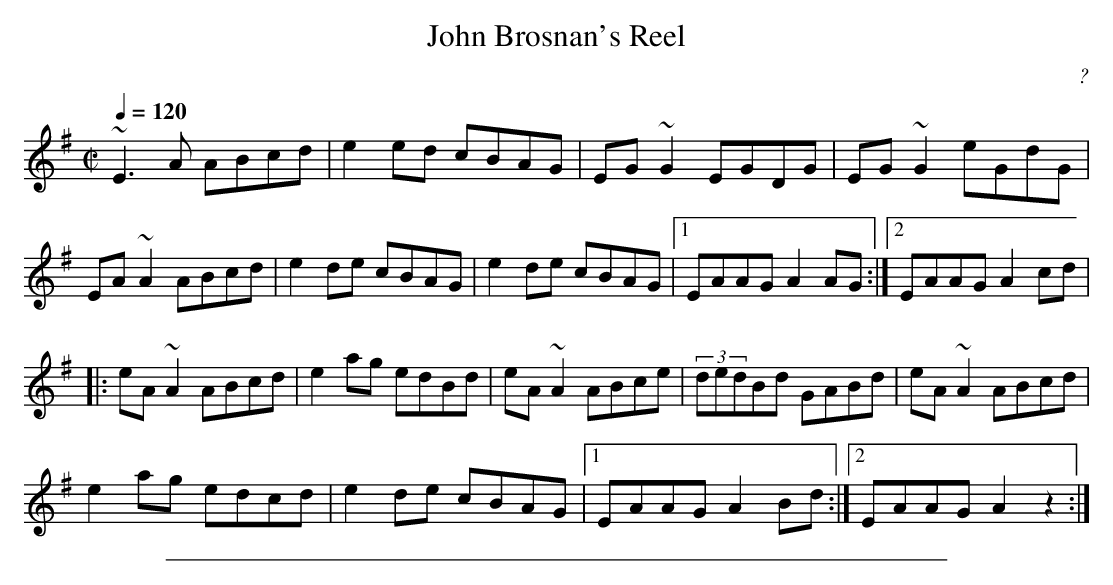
X:1
T: John Brosnan's Reel
C:?
Q:1/4=120
M:C|
L:1/8
K:Ador
~E3 A ABcd | e2 ed cBAG | EG ~G2 EGDG | EG ~G2 eGdG |
EA ~A2 ABcd | e2 de cBAG | e2 de cBAG |1 EAAG A2 AG :|2 EAAG A2 cd |
|: eA ~A2 ABcd | e2 ag edBd | eA ~A2 ABce | (3dedBd GABd | eA ~A2 ABcd |
e2 ag edcd | e2 de cBAG |1 EAAG A2 Bd :|2 EAAG A2 z2 :|
